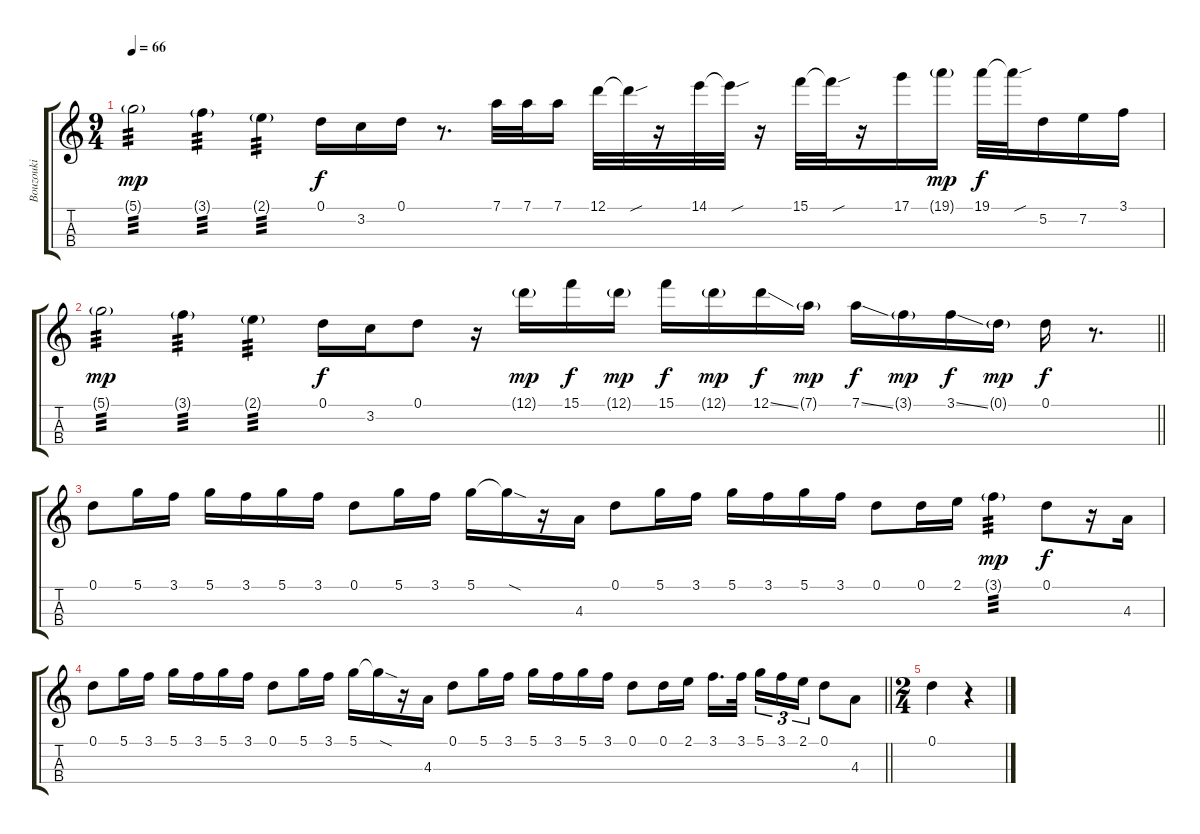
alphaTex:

\track ("Bouzouki" "Bouzouki") {instrument acousticguitarsteel}
\staff {score tabs}
\tuning (D4 A3 F3 C3) {hide}
\ts (9 4)
\tempo 66
\clef g2
\ks c
5.1{g}.2{tp 3 dy mp} 3.1{g}.4{tp 3} 2.1{g}.4{tp 3} 0.1.16{dy f} 3.2.16 0.1.16 r.8{d} 7.1.32 7.1.32 7.1.16 12.1.32 12.1{sou t}.32 r.16 14.1.32 14.1{sou t}.32 r.16 15.1.32 15.1{sou t}.32 r.16 17.1.16 19.1{g}.16{dy mp} 19.1.32{dy f} 19.1{sou t}.32 5.2.16 7.2.16 3.1.16 |
\barLineRight lightlight
5.1{g}.2{tp 3 dy mp} 3.1{g}.4{tp 3} 2.1{g}.4{tp 3} 0.1.16{dy f} 3.2.16 0.1.8 r.16 12.1{g}.16{dy mp} 15.1.16{dy f} 12.1{g}.16{dy mp} 15.1.16{dy f} 12.1{g}.16{dy mp} 12.1{ss}.16{dy f} 7.1{g}.16{dy mp} 7.1{ss}.16{dy f} 3.1{g}.16{dy mp} 3.1{ss}.16{dy f} 0.1{g}.16{dy mp} 0.1.16{dy f} r.8{d} |
\section ("" "")
0.1.8 5.1.16 3.1.16 5.1.16 3.1.16 5.1.16 3.1.16 0.1.8 5.1.16 3.1.16 5.1.16 5.1{sod t}.16 r.16 4.3.16 0.1.8 5.1.16 3.1.16 5.1.16 3.1.16 5.1.16 3.1.16 0.1.8 0.1.16 2.1.16 3.1{g}.4{tp 3 dy mp} 0.1.8{dy f} r.16 4.3.16 |
\barLineRight lightlight
0.1.8 5.1.16 3.1.16 5.1.16 3.1.16 5.1.16 3.1.16 0.1.8 5.1.16 3.1.16 5.1.16 5.1{sod t}.16 r.16 4.3.16 0.1.8 5.1.16 3.1.16 5.1.16 3.1.16 5.1.16 3.1.16 0.1.8 0.1.16 2.1.16 3.1.16{d} 3.1.32{beam splitsecondary} 5.1.16{tu (3 2)} 3.1.16{tu (3 2)} 2.1.16{tu (3 2)} 0.1.8 4.3.8 |
\ts (2 4)
0.1.4 r.4
